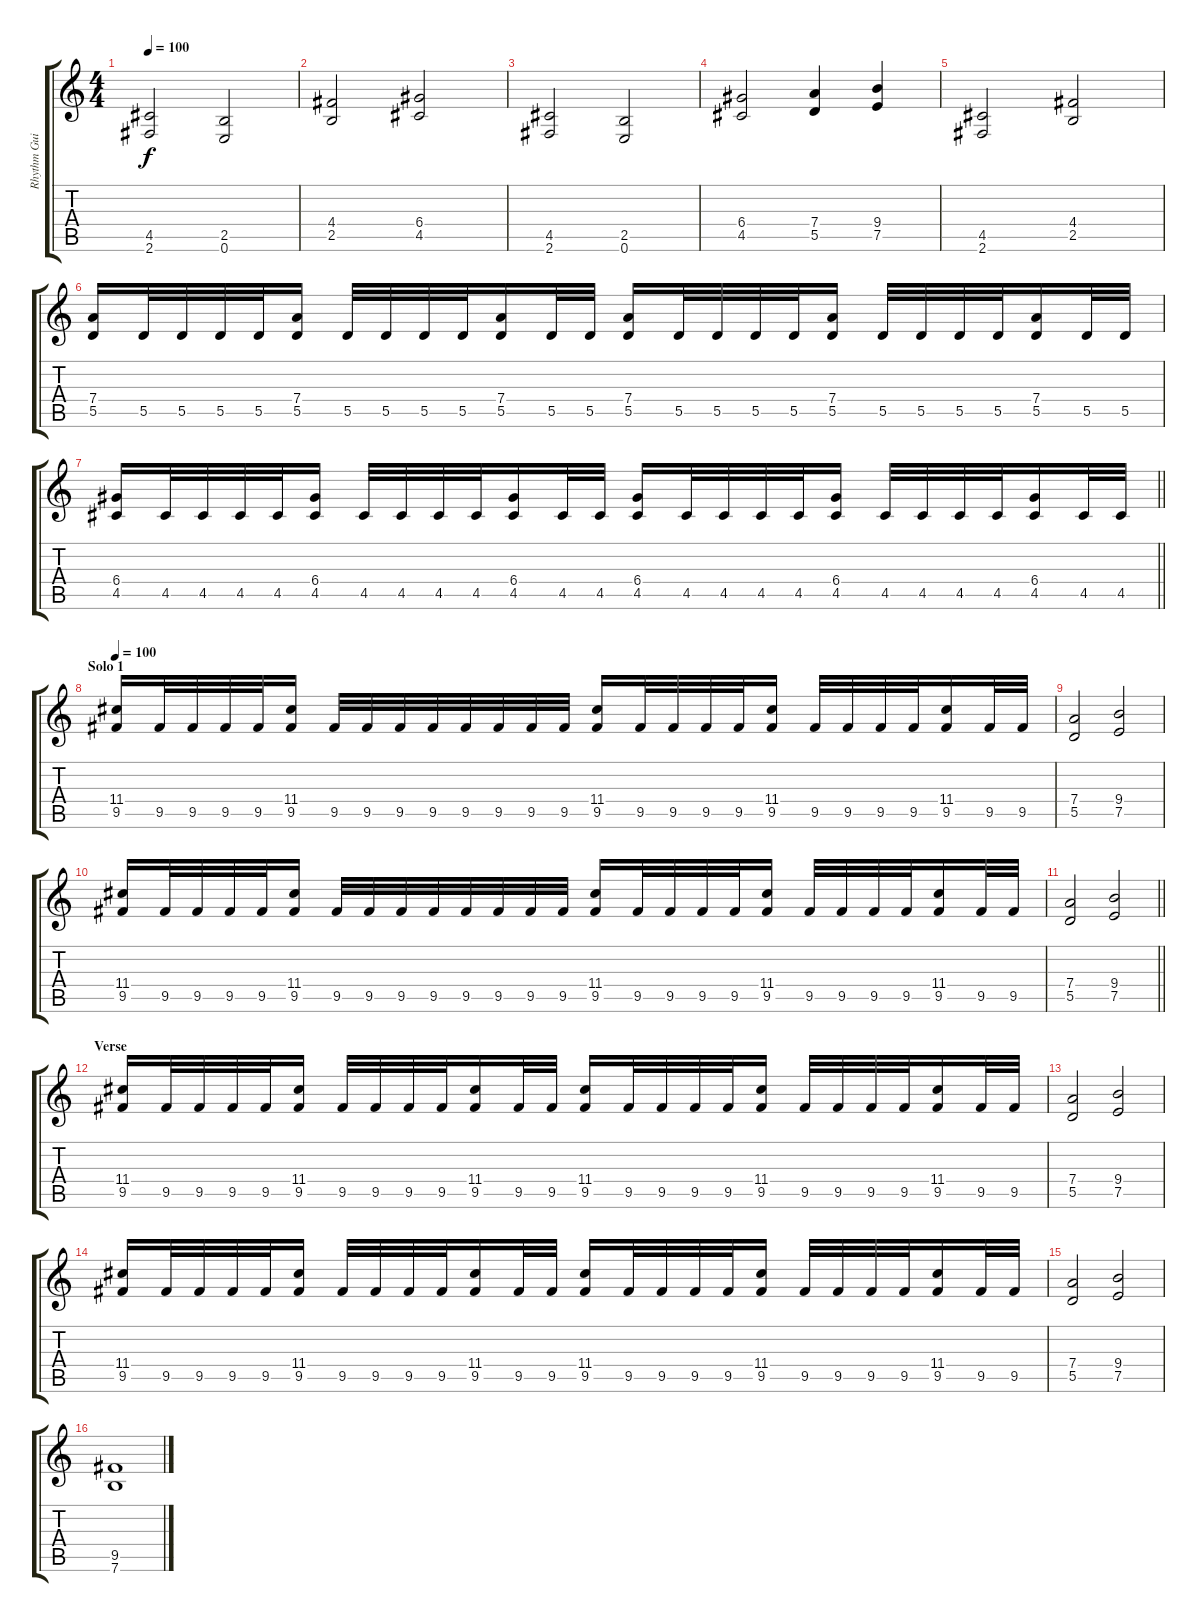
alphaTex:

\track ("Rhythm Guitar" "Rhythm Gui") {instrument distortionguitar}
\staff {score tabs}
\tuning (E4 B3 G3 D3 A2 E2) {hide}
\ts (4 4)
\tempo 100
\clef g2
\ks c
(4.5 2.6).2{dy f} (2.5 0.6).2 |
(4.4 2.5).2 (6.4 4.5).2 |
(4.5 2.6).2 (2.5 0.6).2 |
(6.4 4.5).2 (7.4 5.5).4 (9.4 7.5).4 |
(4.5 2.6).2 (4.4 2.5).2 |
(7.4 5.5).16 5.5.32 5.5.32 5.5.32 5.5.32 (7.4 5.5).16 5.5.32 5.5.32 5.5.32 5.5.32 (7.4 5.5).16 5.5.32 5.5.32 (7.4 5.5).16 5.5.32 5.5.32 5.5.32 5.5.32 (7.4 5.5).16 5.5.32 5.5.32 5.5.32 5.5.32 (7.4 5.5).16 5.5.32 5.5.32 |
\barLineRight lightlight
(6.4 4.5).16 4.5.32 4.5.32 4.5.32 4.5.32 (6.4 4.5).16 4.5.32 4.5.32 4.5.32 4.5.32 (6.4 4.5).16 4.5.32 4.5.32 (6.4 4.5).16 4.5.32 4.5.32 4.5.32 4.5.32 (6.4 4.5).16 4.5.32 4.5.32 4.5.32 4.5.32 (6.4 4.5).16 4.5.32 4.5.32 |
\section ("" "Solo 1")
\tempo 100
(11.4 9.5).16 9.5.32 9.5.32 9.5.32 9.5.32 (11.4 9.5).16 9.5.32 9.5.32 9.5.32 9.5.32 9.5.32 9.5.32 9.5.32 9.5.32 (11.4 9.5).16 9.5.32 9.5.32 9.5.32 9.5.32 (11.4 9.5).16 9.5.32 9.5.32 9.5.32 9.5.32 (11.4 9.5).16 9.5.32 9.5.32 |
(7.4 5.5).2 (9.4 7.5).2 |
(11.4 9.5).16 9.5.32 9.5.32 9.5.32 9.5.32 (11.4 9.5).16 9.5.32 9.5.32 9.5.32 9.5.32 9.5.32 9.5.32 9.5.32 9.5.32 (11.4 9.5).16 9.5.32 9.5.32 9.5.32 9.5.32 (11.4 9.5).16 9.5.32 9.5.32 9.5.32 9.5.32 (11.4 9.5).16 9.5.32 9.5.32 |
\barLineRight lightlight
(7.4 5.5).2 (9.4 7.5).2 |
\section ("" "Verse")
(11.4 9.5).16 9.5.32 9.5.32 9.5.32 9.5.32 (11.4 9.5).16 9.5.32 9.5.32 9.5.32 9.5.32 (11.4 9.5).16 9.5.32 9.5.32 (11.4 9.5).16 9.5.32 9.5.32 9.5.32 9.5.32 (11.4 9.5).16 9.5.32 9.5.32 9.5.32 9.5.32 (11.4 9.5).16 9.5.32 9.5.32 |
(7.4 5.5).2 (9.4 7.5).2 |
(11.4 9.5).16 9.5.32 9.5.32 9.5.32 9.5.32 (11.4 9.5).16 9.5.32 9.5.32 9.5.32 9.5.32 (11.4 9.5).16 9.5.32 9.5.32 (11.4 9.5).16 9.5.32 9.5.32 9.5.32 9.5.32 (11.4 9.5).16 9.5.32 9.5.32 9.5.32 9.5.32 (11.4 9.5).16 9.5.32 9.5.32 |
(7.4 5.5).2 (9.4 7.5).2 |
(9.5 7.6).1
